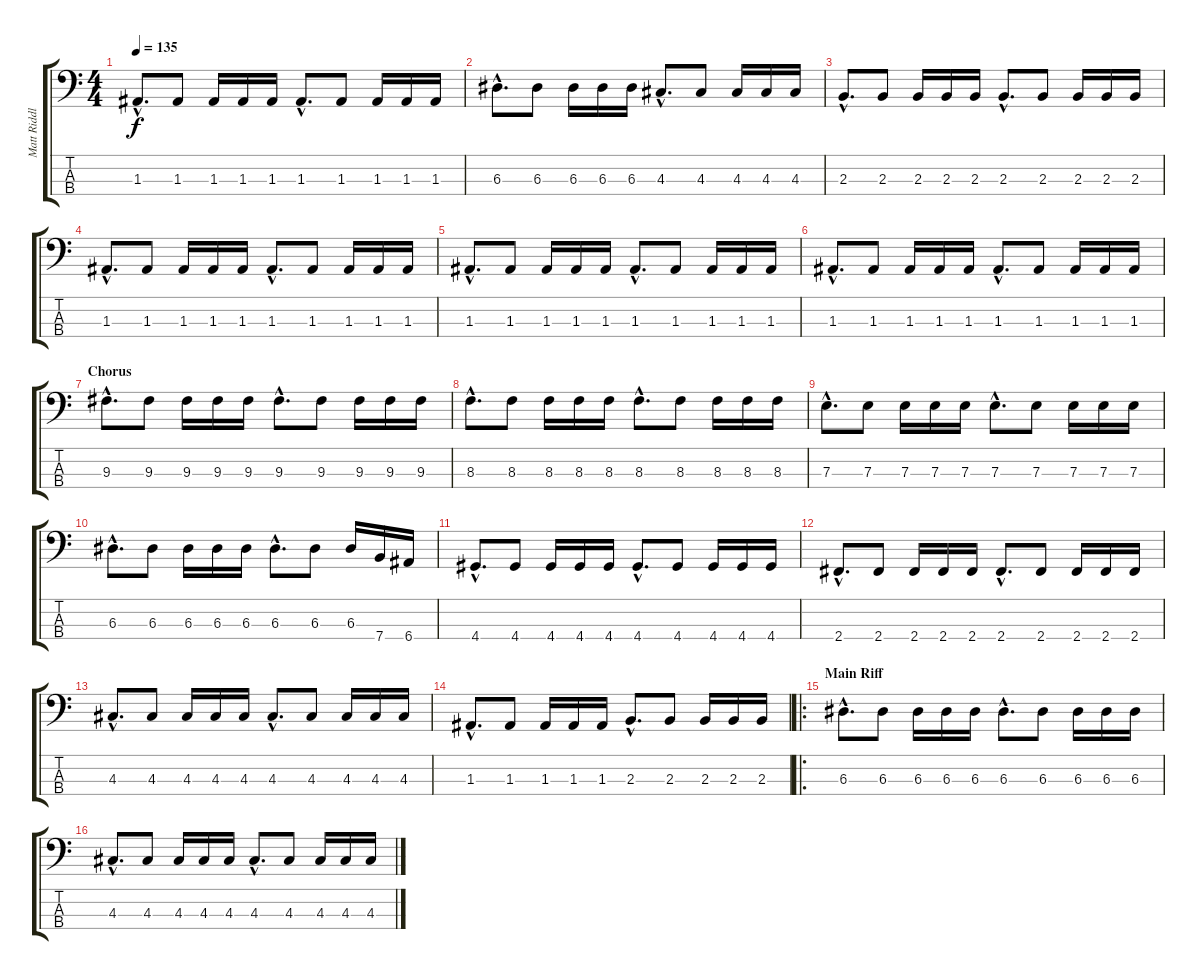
\track ("Matt Riddle" "Matt Riddl") {instrument electricbasspick}
\staff {score tabs}
\tuning (G2 D2 A1 E1) {hide}
\ts (4 4)
\tempo 135
\clef f4
\ks c
1.3{hac}.8{d dy f} 1.3.8 1.3.16 1.3.16 1.3.16 1.3{hac}.8{d} 1.3.8 1.3.16 1.3.16 1.3.16 |
6.3{hac}.8{d} 6.3.8 6.3.16 6.3.16 6.3.16 4.3{hac}.8{d} 4.3.8 4.3.16 4.3.16 4.3.16 |
2.3{hac}.8{d} 2.3.8 2.3.16 2.3.16 2.3.16 2.3{hac}.8{d} 2.3.8 2.3.16 2.3.16 2.3.16 |
1.3{hac}.8{d} 1.3.8 1.3.16 1.3.16 1.3.16 1.3{hac}.8{d} 1.3.8 1.3.16 1.3.16 1.3.16 |
1.3{hac}.8{d} 1.3.8 1.3.16 1.3.16 1.3.16 1.3{hac}.8{d} 1.3.8 1.3.16 1.3.16 1.3.16 |
1.3{hac}.8{d} 1.3.8 1.3.16 1.3.16 1.3.16 1.3{hac}.8{d} 1.3.8 1.3.16 1.3.16 1.3.16 |
\section ("" "Chorus")
9.3{hac}.8{d} 9.3.8 9.3.16 9.3.16 9.3.16 9.3{hac}.8{d} 9.3.8 9.3.16 9.3.16 9.3.16 |
8.3{hac}.8{d} 8.3.8 8.3.16 8.3.16 8.3.16 8.3{hac}.8{d} 8.3.8 8.3.16 8.3.16 8.3.16 |
7.3{hac}.8{d} 7.3.8 7.3.16 7.3.16 7.3.16 7.3{hac}.8{d} 7.3.8 7.3.16 7.3.16 7.3.16 |
6.3{hac}.8{d} 6.3.8 6.3.16 6.3.16 6.3.16 6.3{hac}.8{d} 6.3.8 6.3.16 7.4.16 6.4.16 |
4.4{hac}.8{d} 4.4.8 4.4.16 4.4.16 4.4.16 4.4{hac}.8{d} 4.4.8 4.4.16 4.4.16 4.4.16 |
2.4{hac}.8{d} 2.4.8 2.4.16 2.4.16 2.4.16 2.4{hac}.8{d} 2.4.8 2.4.16 2.4.16 2.4.16 |
4.3{hac}.8{d} 4.3.8 4.3.16 4.3.16 4.3.16 4.3{hac}.8{d} 4.3.8 4.3.16 4.3.16 4.3.16 |
1.3{hac}.8{d} 1.3.8 1.3.16 1.3.16 1.3.16 2.3{hac}.8{d} 2.3.8 2.3.16 2.3.16 2.3.16 |
\ro
\section ("" "Main Riff")
6.3{hac}.8{d} 6.3.8 6.3.16 6.3.16 6.3.16 6.3{hac}.8{d} 6.3.8 6.3.16 6.3.16 6.3.16 |
4.3{hac}.8{d} 4.3.8 4.3.16 4.3.16 4.3.16 4.3{hac}.8{d} 4.3.8 4.3.16 4.3.16 4.3.16
